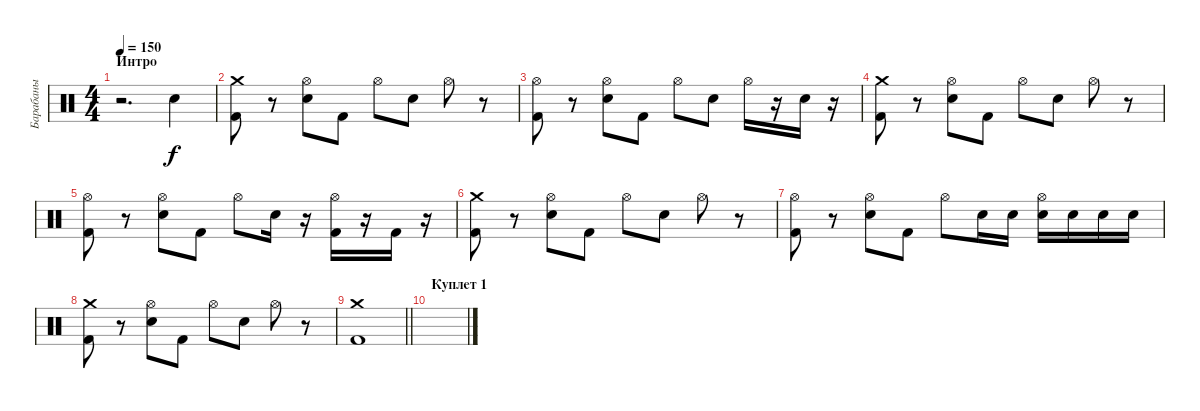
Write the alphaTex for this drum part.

\track ("Барабаны" "Барабаны") {instrument percussion}
\staff {score}
\articulation defaults
\ts (4 4)
\section ("" "Интро")
\tempo 150
\clef neutral
\ks c
r.2{d dy f} "Snare (hit) 2".4 |
("Crash medium (hit)" "Kick (hit) 2").8 r.8 ("Hi-Hat (open)" "Electric Snare (hit)").8 "Kick (hit) 2".8 "Hi-Hat (open)".8 "Electric Snare (hit)".8 "Hi-Hat (open)".8 r.8 |
("Hi-Hat (open)" "Kick (hit) 2").8 r.8 ("Hi-Hat (open)" "Electric Snare (hit)").8 "Kick (hit) 2".8 "Hi-Hat (open)".8 "Electric Snare (hit)".8 "Hi-Hat (open)".16 r.16 "Electric Snare (hit)".16 r.16 |
("Crash medium (hit)" "Kick (hit) 2").8 r.8 ("Hi-Hat (open)" "Electric Snare (hit)").8 "Kick (hit) 2".8 "Hi-Hat (open)".8 "Electric Snare (hit)".8 "Hi-Hat (open)".8 r.8 |
("Hi-Hat (open)" "Kick (hit) 2").8 r.8 ("Hi-Hat (open)" "Electric Snare (hit)").8 "Kick (hit) 2".8 "Hi-Hat (open)".8 "Electric Snare (hit)".16 r.16 ("Hi-Hat (open)" "Kick (hit) 2").16 r.16 "Kick (hit) 2".16 r.16 |
("Crash medium (hit)" "Kick (hit) 2").8 r.8 ("Hi-Hat (open)" "Electric Snare (hit)").8 "Kick (hit) 2".8 "Hi-Hat (open)".8 "Electric Snare (hit)".8 "Hi-Hat (open)".8 r.8 |
("Hi-Hat (open)" "Kick (hit) 2").8 r.8 ("Hi-Hat (open)" "Electric Snare (hit)").8 "Kick (hit) 2".8 "Hi-Hat (open)".8 "Electric Snare (hit)".16 "Electric Snare (hit)".16 ("Hi-Hat (open)" "Electric Snare (hit)").16 "Electric Snare (hit)".16 "Electric Snare (hit)".16 "Electric Snare (hit)".16 |
("Crash medium (hit)" "Kick (hit) 2").8 r.8 ("Hi-Hat (open)" "Electric Snare (hit)").8 "Kick (hit) 2".8 "Hi-Hat (open)".8 "Electric Snare (hit)".8 "Hi-Hat (open)".8 r.8 |
\barLineRight lightlight
("Crash medium (hit)" "Kick (hit) 2").1 |
\section ("" "Куплет 1")
